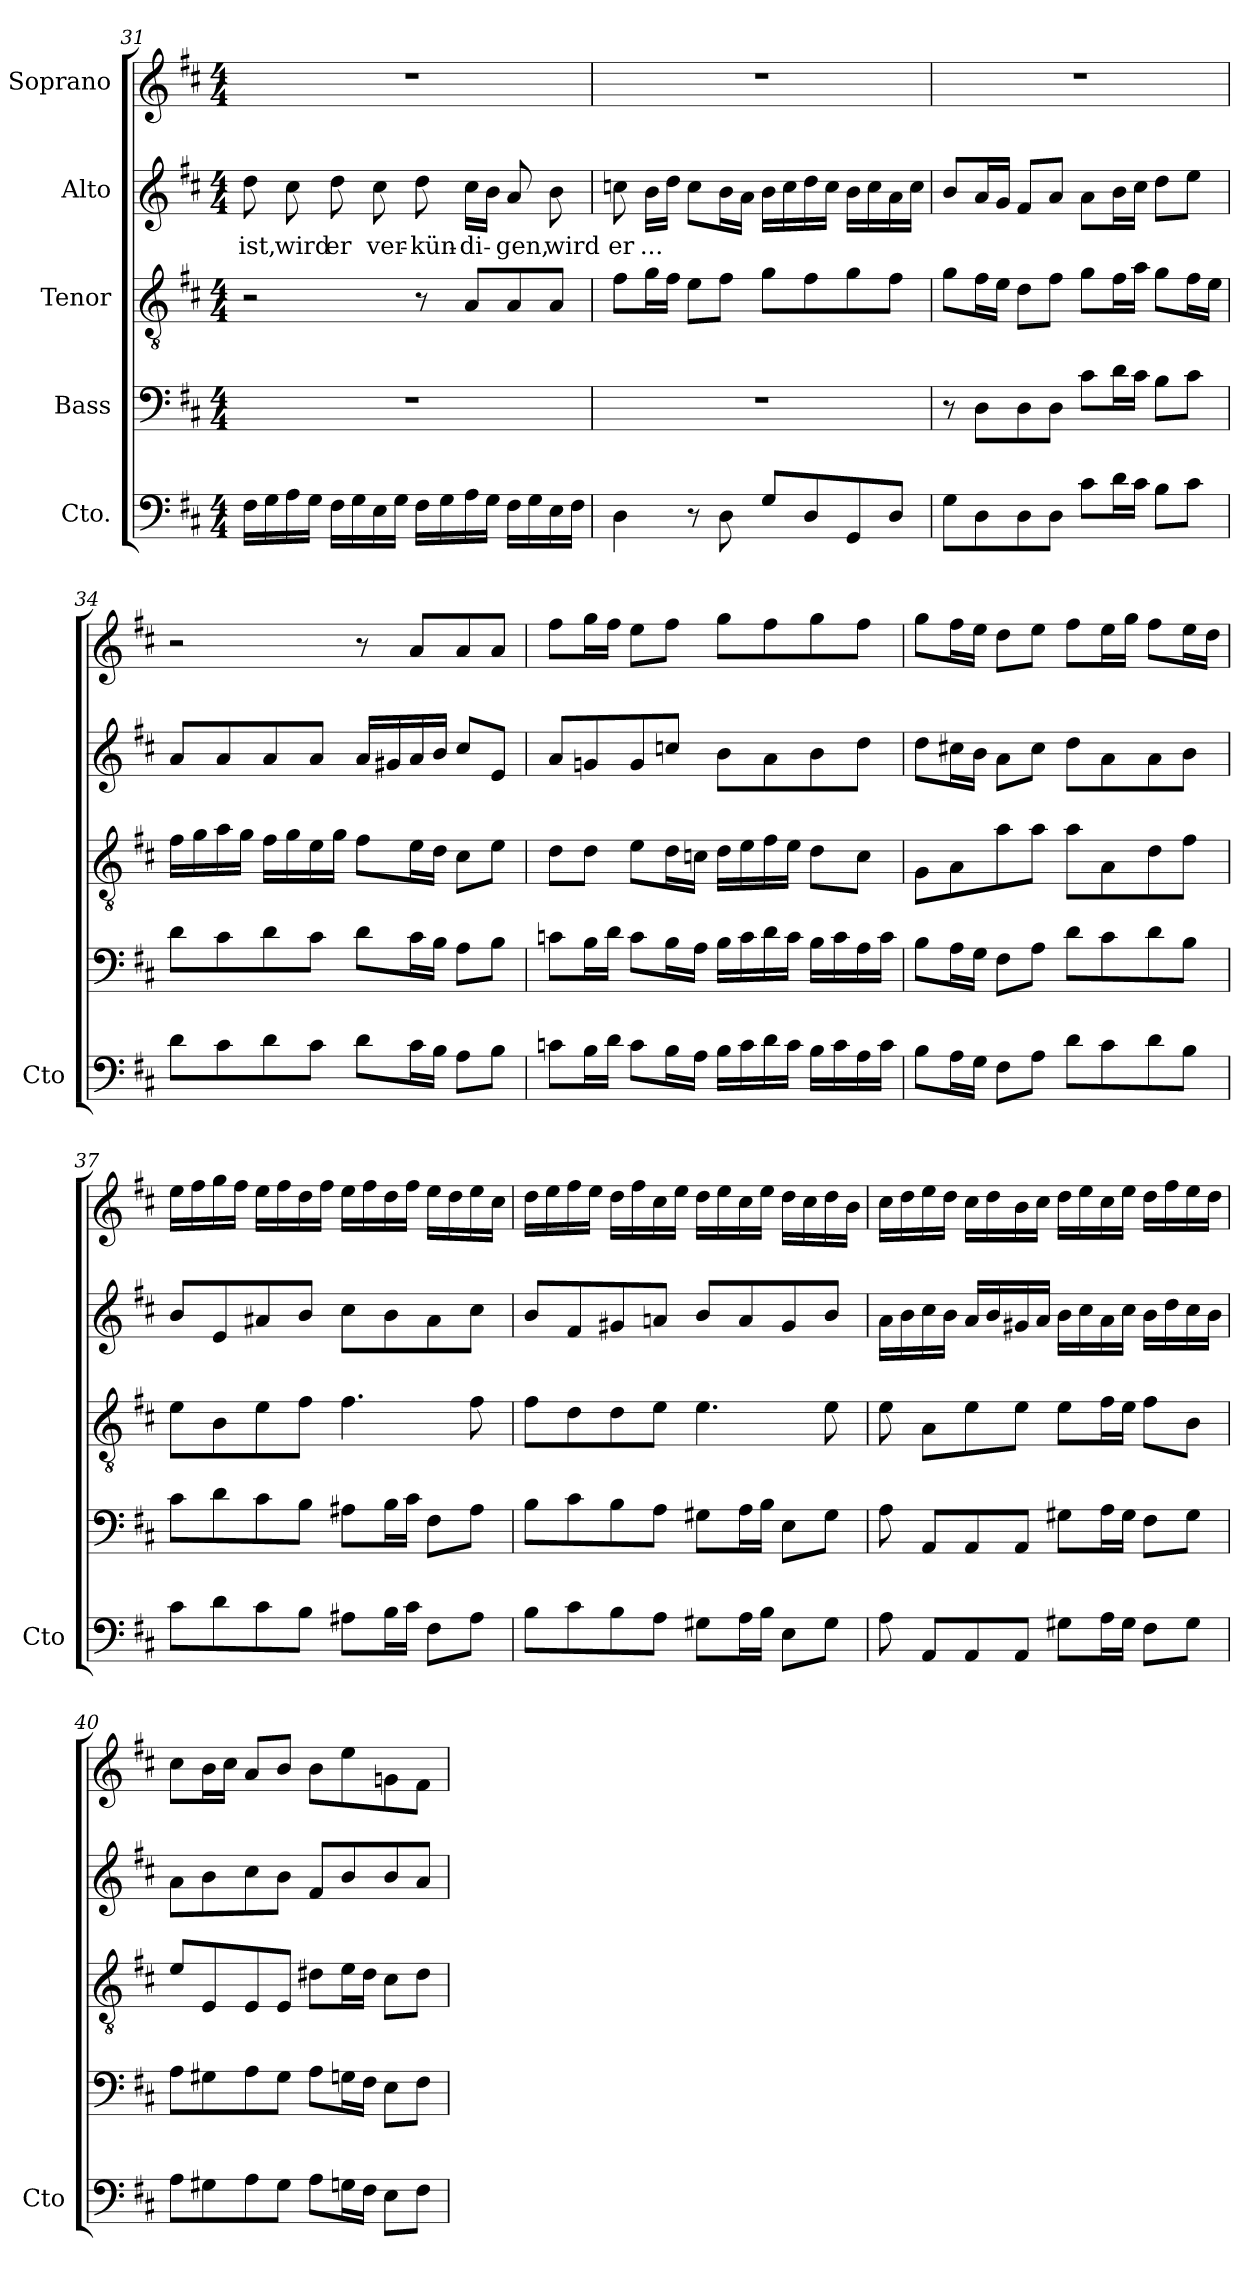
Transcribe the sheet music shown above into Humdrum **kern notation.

**kern	**kern	**kern	**kern	**text	**kern
*part5	*part4	*part3	*part2	*part2	*part1
*staff5	*staff4	*staff3	*staff2	*staff2	*staff1
*I"Cto.	*I"Bass	*I"Tenor	*I"Alto	*	*I"Soprano
*I'Cto	*	*	*	*	*
!!LO:LB:g=z
*clefF4	*clefF4	*clefGv2	*clefG2	*	*clefG2
*ITrd7c12	*	*	*	*	*
*k[f#c#]	*k[f#c#]	*k[f#c#]	*k[f#c#]	*	*k[f#c#]
*M4/4	*M4/4	*M4/4	*M4/4	*	*M4/4
=31	=31	=31	=31	=31	=31
16FF#\LL	1r	2r	8dd\	ist,	1r
16GG\	.	.	.	.	.
16AA\	.	.	8cc#\	wird	.
16GG\JJ	.	.	.	.	.
16FF#\LL	.	.	8dd\	er	.
16GG\	.	.	.	.	.
16EE\	.	.	8cc#\	ver-	.
16GG\JJ	.	.	.	.	.
16FF#\LL	.	8r	8dd\	-kün-	.
16GG\	.	.	.	.	.
16AA\	.	8A/L	16cc#\LL	-di-	.
16GG\JJ	.	.	16b\JJ	.	.
16FF#\LL	.	8A/	8a/	-gen,	.
16GG\	.	.	.	.	.
16EE\	.	8A/J	8b\	wird	.
16FF#\JJ	.	.	.	.	.
=32	=32	=32	=32	=32	=32
4DD\	1r	8f#\L	8ccn\	er	1r
.	.	16g\L	16b\LL	...	.
.	.	16f#\JJ	16dd\JJ	.	.
8r	.	8e\L	8cc\L	.	.
8DD\	.	8f#\J	16b\L	.	.
.	.	.	16a\JJ	.	.
8GG/L	.	8g\L	16b\LL	.	.
.	.	.	16cc\	.	.
8DD/	.	8f#\	16dd\	.	.
.	.	.	16cc\JJ	.	.
8GGG/	.	8g\	16b\LL	.	.
.	.	.	16cc\	.	.
8DD/J	.	8f#\J	16a\	.	.
.	.	.	16cc\JJ	.	.
=33	=33	=33	=33	=33	=33
8GG\L	8r	8g\L	8b/L	.	1r
8DD\	8D\L	16f#\L	16a/L	.	.
.	.	16e\JJ	16g/JJ	.	.
8DD\	8D\	8d\L	8f#/L	.	.
8DD\J	8D\J	8f#\J	8a/J	.	.
8C#\L	8c#\L	8g\L	8a\L	.	.
16D\L	16d\L	16f#\L	16b\L	.	.
16C#\JJ	16c#\JJ	16a\JJ	16cc#\JJ	.	.
8BB\L	8B\L	8g\L	8dd\L	.	.
8C#\J	8c#\J	16f#\L	8ee\J	.	.
.	.	16e\JJ	.	.	.
!!LO:PB:g=z
=34	=34	=34	=34	=34	=34
8D\L	8d\L	16f#\LL	8a/L	.	2r
.	.	16g\	.	.	.
8C#\	8c#\	16a\	8a/	.	.
.	.	16g\JJ	.	.	.
8D\	8d\	16f#\LL	8a/	.	.
.	.	16g\	.	.	.
8C#\J	8c#\J	16e\	8a/J	.	.
.	.	16g\JJ	.	.	.
8D\L	8d\L	8f#\L	16a/LL	.	8r
.	.	.	16g#X/	.	.
16C#\L	16c#\L	16e\L	16a/	.	8a/L
16BB\JJ	16B\JJ	16d\JJ	16b/JJ	.	.
8AA\L	8A\L	8c#\L	8cc#/L	.	8a/
8BB\J	8B\J	8e\J	8e/J	.	8a/J
=35	=35	=35	=35	=35	=35
8Cn\L	8cn\L	8d\L	8a/L	.	8ff#\L
16BB\L	16B\L	8d\J	8gn/	.	16gg\L
16D\JJ	16d\JJ	.	.	.	16ff#\JJ
8C\L	8c\L	8e\L	8g/	.	8ee\L
16BB\L	16B\L	16d\L	8ccn/J	.	8ff#\J
16AA\JJ	16A\JJ	16cn\JJ	.	.	.
16BB\LL	16B\LL	16d\LL	8b\L	.	8gg\L
16C\	16c\	16e\	.	.	.
16D\	16d\	16f#\	8a\	.	8ff#\
16C\JJ	16c\JJ	16e\JJ	.	.	.
16BB\LL	16B\LL	8d\L	8b\	.	8gg\
16C\	16c\	.	.	.	.
16AA\	16A\	8c\J	8dd\J	.	8ff#\J
16C\JJ	16c\JJ	.	.	.	.
!!LO:LB:g=z
=36	=36	=36	=36	=36	=36
8BB\L	8B\L	8G\L	8dd\L	.	8gg\L
16AA\L	16A\L	8A\	16cc#X\L	.	16ff#\L
16GG\JJ	16G\JJ	.	16b\JJ	.	16ee\JJ
8FF#\L	8F#\L	8a\	8a\L	.	8dd\L
8AA\J	8A\J	8a\J	8cc#\J	.	8ee\J
8D\L	8d\L	8a\L	8dd\L	.	8ff#\L
8C#\	8c#\	8A\	8a\	.	16ee\L
.	.	.	.	.	16gg\JJ
8D\	8d\	8d\	8a\	.	8ff#\L
8BB\J	8B\J	8f#\J	8b\J	.	16ee\L
.	.	.	.	.	16dd\JJ
=37	=37	=37	=37	=37	=37
8C#\L	8c#\L	8e\L	8b/L	.	16ee\LL
.	.	.	.	.	16ff#\
8D\	8d\	8B\	8e/	.	16gg\
.	.	.	.	.	16ff#\JJ
8C#\	8c#\	8e\	8a#X/	.	16ee\LL
.	.	.	.	.	16ff#\
8BB\J	8B\J	8f#\J	8b/J	.	16dd\
.	.	.	.	.	16ff#\JJ
8AA#X\L	8A#X\L	4.f#\	8cc#\L	.	16ee\LL
.	.	.	.	.	16ff#\
16BB\L	16B\L	.	8b\	.	16dd\
16C#\JJ	16c#\JJ	.	.	.	16ff#\JJ
8FF#\L	8F#\L	.	8a#\	.	16ee\LL
.	.	.	.	.	16dd\
8AA#\J	8A#\J	8f#\	8cc#\J	.	16ee\
.	.	.	.	.	16cc#\JJ
!!LO:PB:g=z
=38	=38	=38	=38	=38	=38
8BB\L	8B\L	8f#\L	8b/L	.	16dd\LL
.	.	.	.	.	16ee\
8C#\	8c#\	8d\	8f#/	.	16ff#\
.	.	.	.	.	16ee\JJ
8BB\	8B\	8d\	8g#X/	.	16dd\LL
.	.	.	.	.	16ff#\
8AA\J	8A\J	8e\J	8an/J	.	16cc#\
.	.	.	.	.	16ee\JJ
8GG#X\L	8G#X\L	4.e\	8b/L	.	16dd\LL
.	.	.	.	.	16ee\
16AA\L	16A\L	.	8a/	.	16cc#\
16BB\JJ	16B\JJ	.	.	.	16ee\JJ
8EE\L	8E\L	.	8g#/	.	16dd\LL
.	.	.	.	.	16cc#\
8GG#\J	8G#\J	8e\	8b/J	.	16dd\
.	.	.	.	.	16b\JJ
=39	=39	=39	=39	=39	=39
8AA\	8A\	8e\	16a\LL	.	16cc#\LL
.	.	.	16b\	.	16dd\
8AAA/L	8AA/L	8A\L	16cc#\	.	16ee\
.	.	.	16b\JJ	.	16dd\JJ
8AAA/	8AA/	8e\	16a/LL	.	16cc#\LL
.	.	.	16b/	.	16dd\
8AAA/J	8AA/J	8e\J	16g#X/	.	16b\
.	.	.	16a/JJ	.	16cc#\JJ
8GG#X\L	8G#X\L	8e\L	16b\LL	.	16dd\LL
.	.	.	16cc#\	.	16ee\
16AA\L	16A\L	16f#\L	16a\	.	16cc#\
16GG#\JJ	16G#\JJ	16e\JJ	16cc#\JJ	.	16ee\JJ
8FF#\L	8F#\L	8f#\L	16b\LL	.	16dd\LL
.	.	.	16dd\	.	16ff#\
8GG#\J	8G#\J	8B\J	16cc#\	.	16ee\
.	.	.	16b\JJ	.	16dd\JJ
!!LO:LB:g=z
=40	=40	=40	=40	=40	=40
8AA\L	8A\L	8e/L	8a\L	.	8cc#\L
8GG#X\	8G#X\	8E/	8b\	.	16b\L
.	.	.	.	.	16cc#\JJ
8AA\	8A\	8E/	8cc#\	.	8a/L
8GG#\J	8G#\J	8E/J	8b\J	.	8b/J
8AA\L	8A\L	8d#X\L	8f#/L	.	8b\L
16GGn\L	16Gn\L	16e\L	8b/	.	8ee\
16FF#\JJ	16F#\JJ	16d#\JJ	.	.	.
8EE\L	8E\L	8c#\L	8b/	.	8gn\
8FF#\J	8F#\J	8d#\J	8a/J	.	8f#\J
=	=	=	=	=	=
*-	*-	*-	*-	*-	*-
